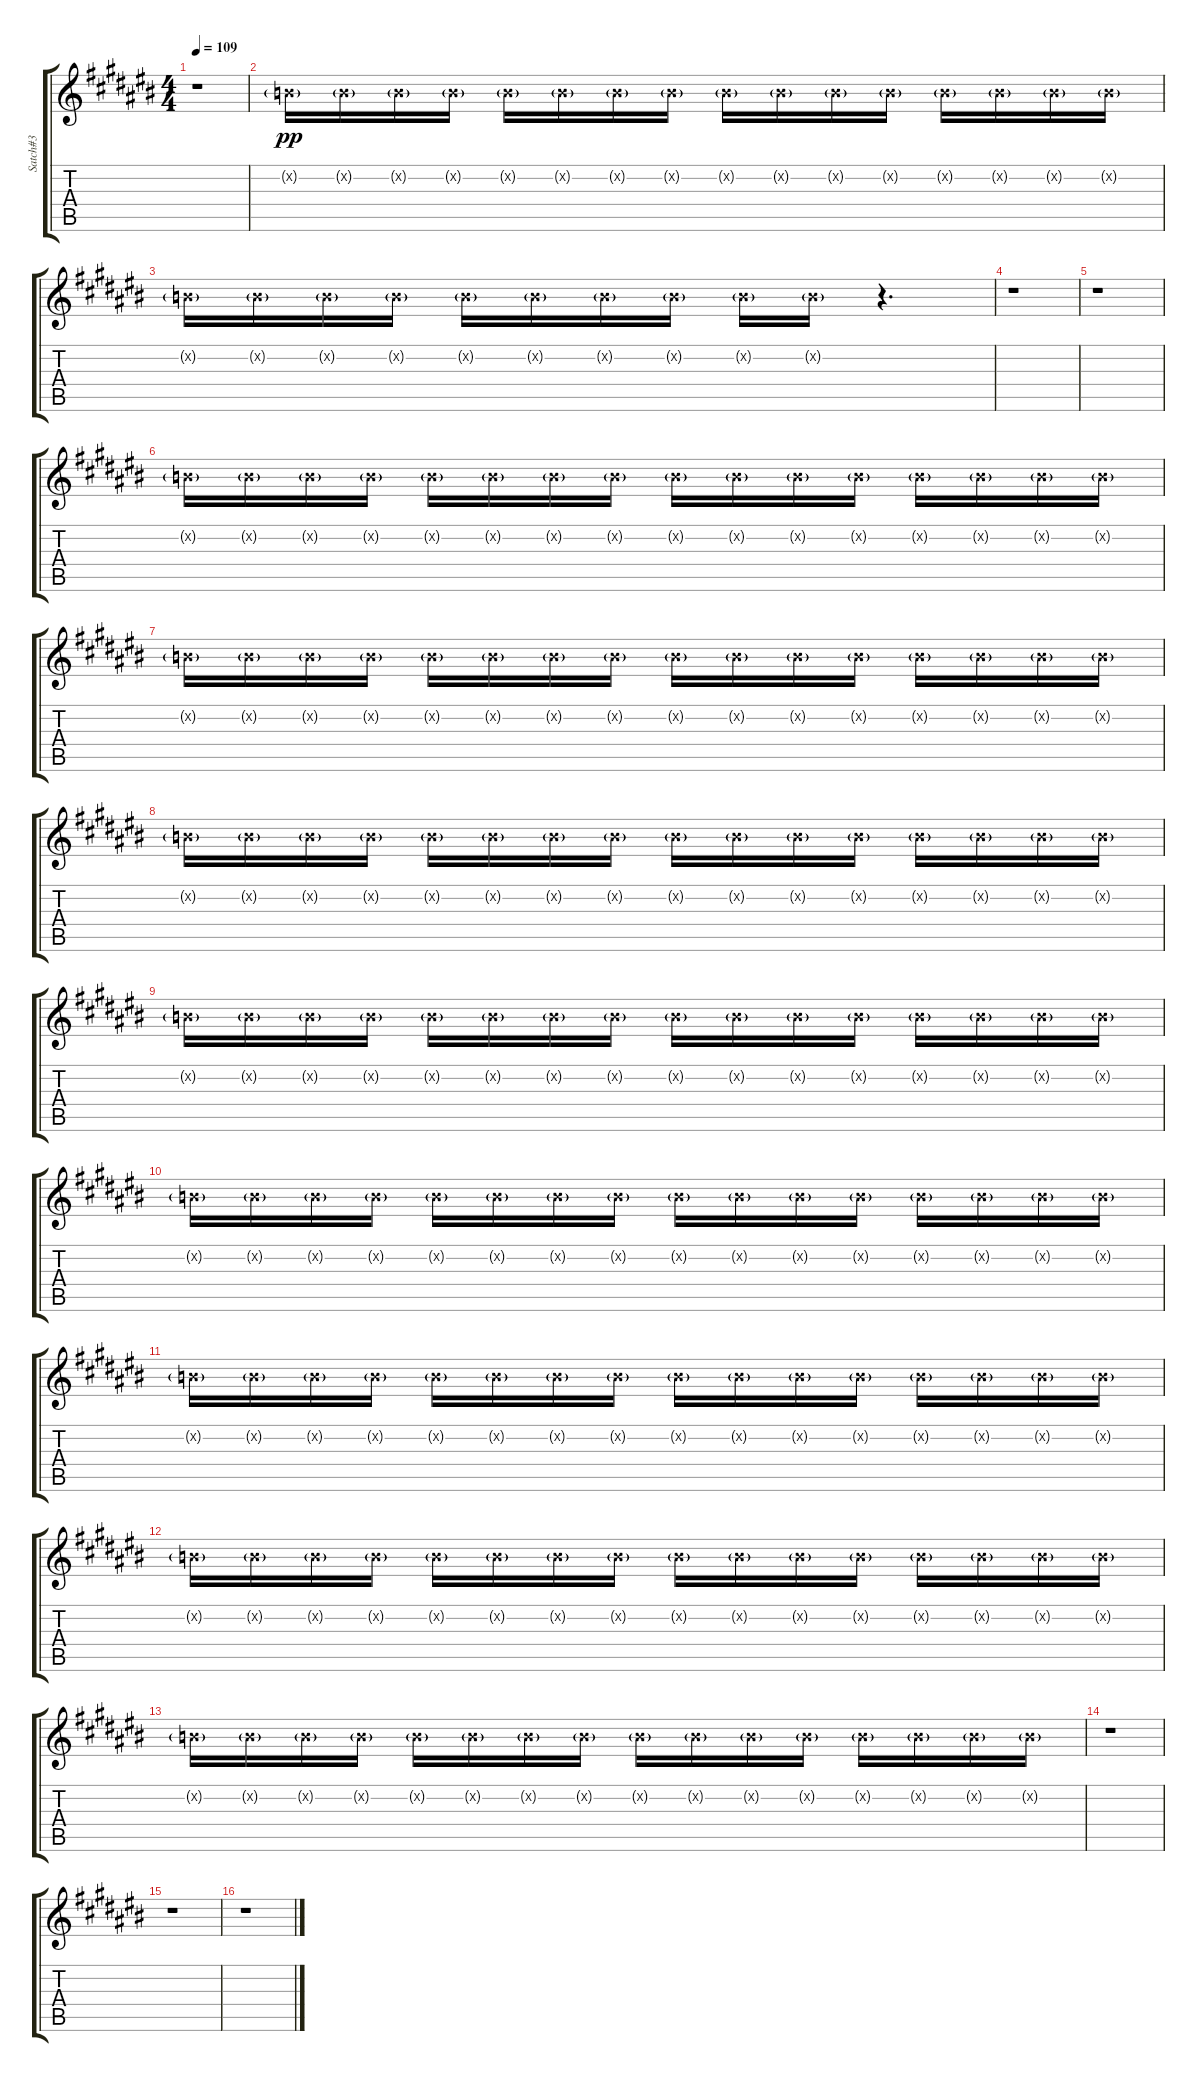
\track ("Satch#3" "Satch#3") {instrument electricguitarjazz}
\staff {score tabs}
\tuning (E4 B3 G3 D3 A2 E2) {hide}
\ts (4 4)
\tempo 109
\clef g2
\ks c#
r.1{dy pp} |
0.2{g x}.16 0.2{g x}.16 0.2{g x}.16 0.2{g x}.16 0.2{g x}.16 0.2{g x}.16 0.2{g x}.16 0.2{g x}.16 0.2{g x}.16 0.2{g x}.16 0.2{g x}.16 0.2{g x}.16 0.2{g x}.16 0.2{g x}.16 0.2{g x}.16 0.2{g x}.16 |
0.2{g x}.16 0.2{g x}.16 0.2{g x}.16 0.2{g x}.16 0.2{g x}.16 0.2{g x}.16 0.2{g x}.16 0.2{g x}.16 0.2{g x}.16 0.2{g x}.16 r.4{d} |
r.1 |
r.1 |
0.2{g x}.16 0.2{g x}.16 0.2{g x}.16 0.2{g x}.16 0.2{g x}.16 0.2{g x}.16 0.2{g x}.16 0.2{g x}.16 0.2{g x}.16 0.2{g x}.16 0.2{g x}.16 0.2{g x}.16 0.2{g x}.16 0.2{g x}.16 0.2{g x}.16 0.2{g x}.16 |
0.2{g x}.16 0.2{g x}.16 0.2{g x}.16 0.2{g x}.16 0.2{g x}.16 0.2{g x}.16 0.2{g x}.16 0.2{g x}.16 0.2{g x}.16 0.2{g x}.16 0.2{g x}.16 0.2{g x}.16 0.2{g x}.16 0.2{g x}.16 0.2{g x}.16 0.2{g x}.16 |
0.2{g x}.16 0.2{g x}.16 0.2{g x}.16 0.2{g x}.16 0.2{g x}.16 0.2{g x}.16 0.2{g x}.16 0.2{g x}.16 0.2{g x}.16 0.2{g x}.16 0.2{g x}.16 0.2{g x}.16 0.2{g x}.16 0.2{g x}.16 0.2{g x}.16 0.2{g x}.16 |
0.2{g x}.16 0.2{g x}.16 0.2{g x}.16 0.2{g x}.16 0.2{g x}.16 0.2{g x}.16 0.2{g x}.16 0.2{g x}.16 0.2{g x}.16 0.2{g x}.16 0.2{g x}.16 0.2{g x}.16 0.2{g x}.16 0.2{g x}.16 0.2{g x}.16 0.2{g x}.16 |
0.2{g x}.16 0.2{g x}.16 0.2{g x}.16 0.2{g x}.16 0.2{g x}.16 0.2{g x}.16 0.2{g x}.16 0.2{g x}.16 0.2{g x}.16 0.2{g x}.16 0.2{g x}.16 0.2{g x}.16 0.2{g x}.16 0.2{g x}.16 0.2{g x}.16 0.2{g x}.16 |
0.2{g x}.16 0.2{g x}.16 0.2{g x}.16 0.2{g x}.16 0.2{g x}.16 0.2{g x}.16 0.2{g x}.16 0.2{g x}.16 0.2{g x}.16 0.2{g x}.16 0.2{g x}.16 0.2{g x}.16 0.2{g x}.16 0.2{g x}.16 0.2{g x}.16 0.2{g x}.16 |
0.2{g x}.16 0.2{g x}.16 0.2{g x}.16 0.2{g x}.16 0.2{g x}.16 0.2{g x}.16 0.2{g x}.16 0.2{g x}.16 0.2{g x}.16 0.2{g x}.16 0.2{g x}.16 0.2{g x}.16 0.2{g x}.16 0.2{g x}.16 0.2{g x}.16 0.2{g x}.16 |
0.2{g x}.16 0.2{g x}.16 0.2{g x}.16 0.2{g x}.16 0.2{g x}.16 0.2{g x}.16 0.2{g x}.16 0.2{g x}.16 0.2{g x}.16 0.2{g x}.16 0.2{g x}.16 0.2{g x}.16 0.2{g x}.16 0.2{g x}.16 0.2{g x}.16 0.2{g x}.16 |
r.1 |
r.1 |
r.1
